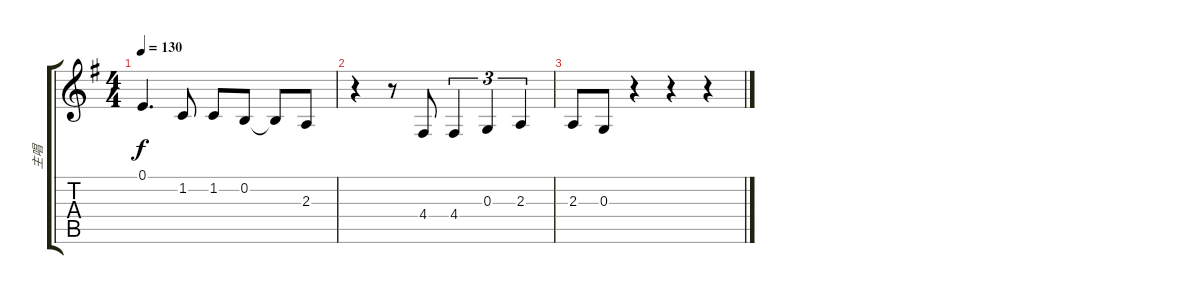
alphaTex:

\track ("主唱" "主唱") {instrument musicbox}
\staff {score tabs}
\tuning (E4 B3 G3 D3 A2 E2) {hide}
\ts (4 4)
\tempo 130
\clef g2
\ks g
0.1.4{d dy f} 1.2.8 1.2.8 0.2.8 0.2{t}.8 2.3.8 |
r.4 r.8 4.4.8 4.4.4{tu (3 2)} 0.3.4{tu (3 2)} 2.3.4{tu (3 2)} |
2.3.8 0.3.8 r.4 r.4 r.4
